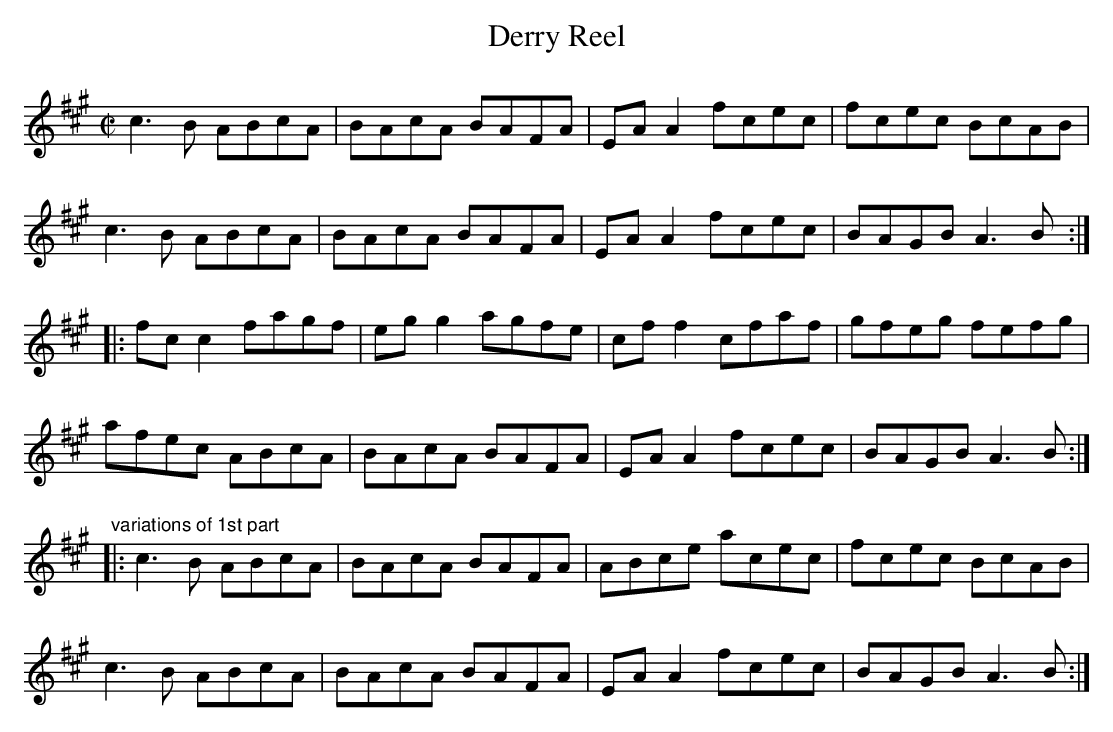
X:1
T:Derry Reel
M:C|
K:A
c3B ABcA|BAcA BAFA|EAA2 fcec|fcec BcAB|
c3B ABcA|BAcA BAFA|EAA2 fcec|BAGB A3B:|
|:fcc2 fagf|egg2 agfe|cff2 cfaf|gfeg fefg|
afec ABcA|BAcA BAFA|EAA2 fcec|BAGB A3B:|
"variations of 1st part"
|:c3B ABcA|BAcA BAFA|ABce acec|fcec BcAB|
c3B ABcA|BAcA BAFA|EAA2 fcec|BAGB A3B:|
